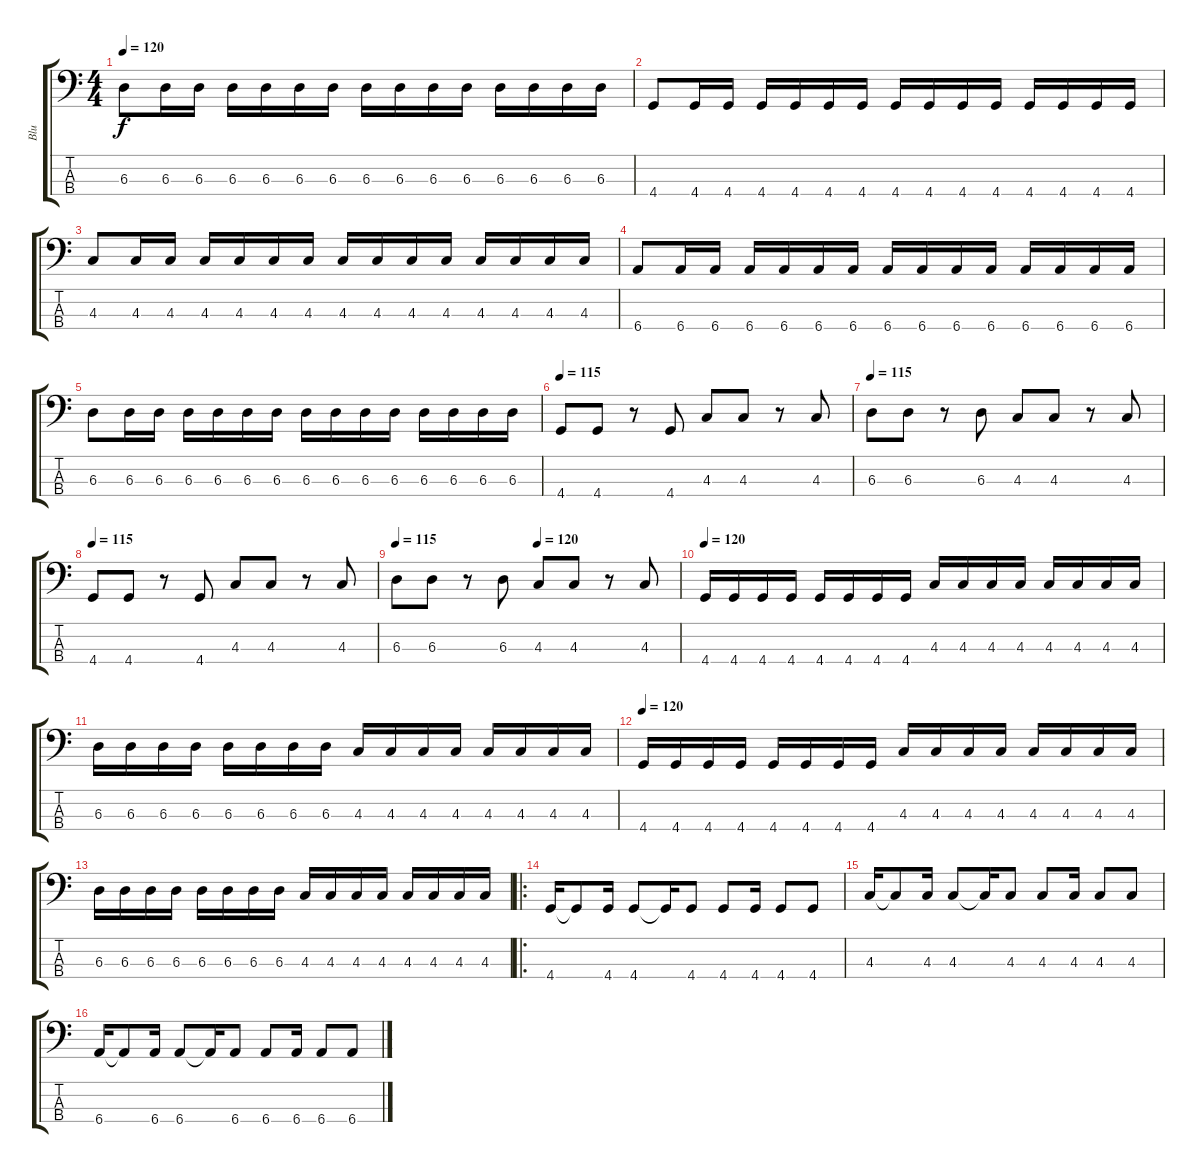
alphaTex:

\track ("Blu" "Blu") {instrument electricbasspick}
\staff {score tabs}
\tuning (Gb2 Db2 Ab1 Eb1) {hide}
\ts (4 4)
\tempo 120
\clef f4
\ks c
6.3.8{dy f} 6.3.16 6.3.16 6.3.16 6.3.16 6.3.16 6.3.16 6.3.16 6.3.16 6.3.16 6.3.16 6.3.16 6.3.16 6.3.16 6.3.16 |
4.4.8 4.4.16 4.4.16 4.4.16 4.4.16 4.4.16 4.4.16 4.4.16 4.4.16 4.4.16 4.4.16 4.4.16 4.4.16 4.4.16 4.4.16 |
4.3.8 4.3.16 4.3.16 4.3.16 4.3.16 4.3.16 4.3.16 4.3.16 4.3.16 4.3.16 4.3.16 4.3.16 4.3.16 4.3.16 4.3.16 |
6.4.8 6.4.16 6.4.16 6.4.16 6.4.16 6.4.16 6.4.16 6.4.16 6.4.16 6.4.16 6.4.16 6.4.16 6.4.16 6.4.16 6.4.16 |
6.3.8 6.3.16 6.3.16 6.3.16 6.3.16 6.3.16 6.3.16 6.3.16 6.3.16 6.3.16 6.3.16 6.3.16 6.3.16 6.3.16 6.3.16 |
\tempo 115
4.4.8 4.4.8 r.8 4.4.8 4.3.8 4.3.8 r.8 4.3.8 |
\tempo 115
6.3.8 6.3.8 r.8 6.3.8 4.3.8 4.3.8 r.8 4.3.8 |
\tempo 115
4.4.8 4.4.8 r.8 4.4.8 4.3.8 4.3.8 r.8 4.3.8 |
\tempo (120 0.5)
\tempo 115
6.3.8 6.3.8 r.8 6.3.8 4.3.8 4.3.8 r.8 4.3.8 |
\tempo 120
4.4.16 4.4.16 4.4.16 4.4.16 4.4.16 4.4.16 4.4.16 4.4.16 4.3.16 4.3.16 4.3.16 4.3.16 4.3.16 4.3.16 4.3.16 4.3.16 |
6.3.16 6.3.16 6.3.16 6.3.16 6.3.16 6.3.16 6.3.16 6.3.16 4.3.16 4.3.16 4.3.16 4.3.16 4.3.16 4.3.16 4.3.16 4.3.16 |
\tempo 120
4.4.16 4.4.16 4.4.16 4.4.16 4.4.16 4.4.16 4.4.16 4.4.16 4.3.16 4.3.16 4.3.16 4.3.16 4.3.16 4.3.16 4.3.16 4.3.16 |
6.3.16 6.3.16 6.3.16 6.3.16 6.3.16 6.3.16 6.3.16 6.3.16 4.3.16 4.3.16 4.3.16 4.3.16 4.3.16 4.3.16 4.3.16 4.3.16 |
\ro
4.4.16 4.4{t}.8 4.4.16 4.4.8 4.4{t}.16 4.4.8 4.4.8 4.4.16 4.4.8 4.4.8 |
4.3.16 4.3{t}.8 4.3.16 4.3.8 4.3{t}.16 4.3.8 4.3.8 4.3.16 4.3.8 4.3.8 |
6.4.16 6.4{t}.8 6.4.16 6.4.8 6.4{t}.16 6.4.8 6.4.8 6.4.16 6.4.8 6.4.8
